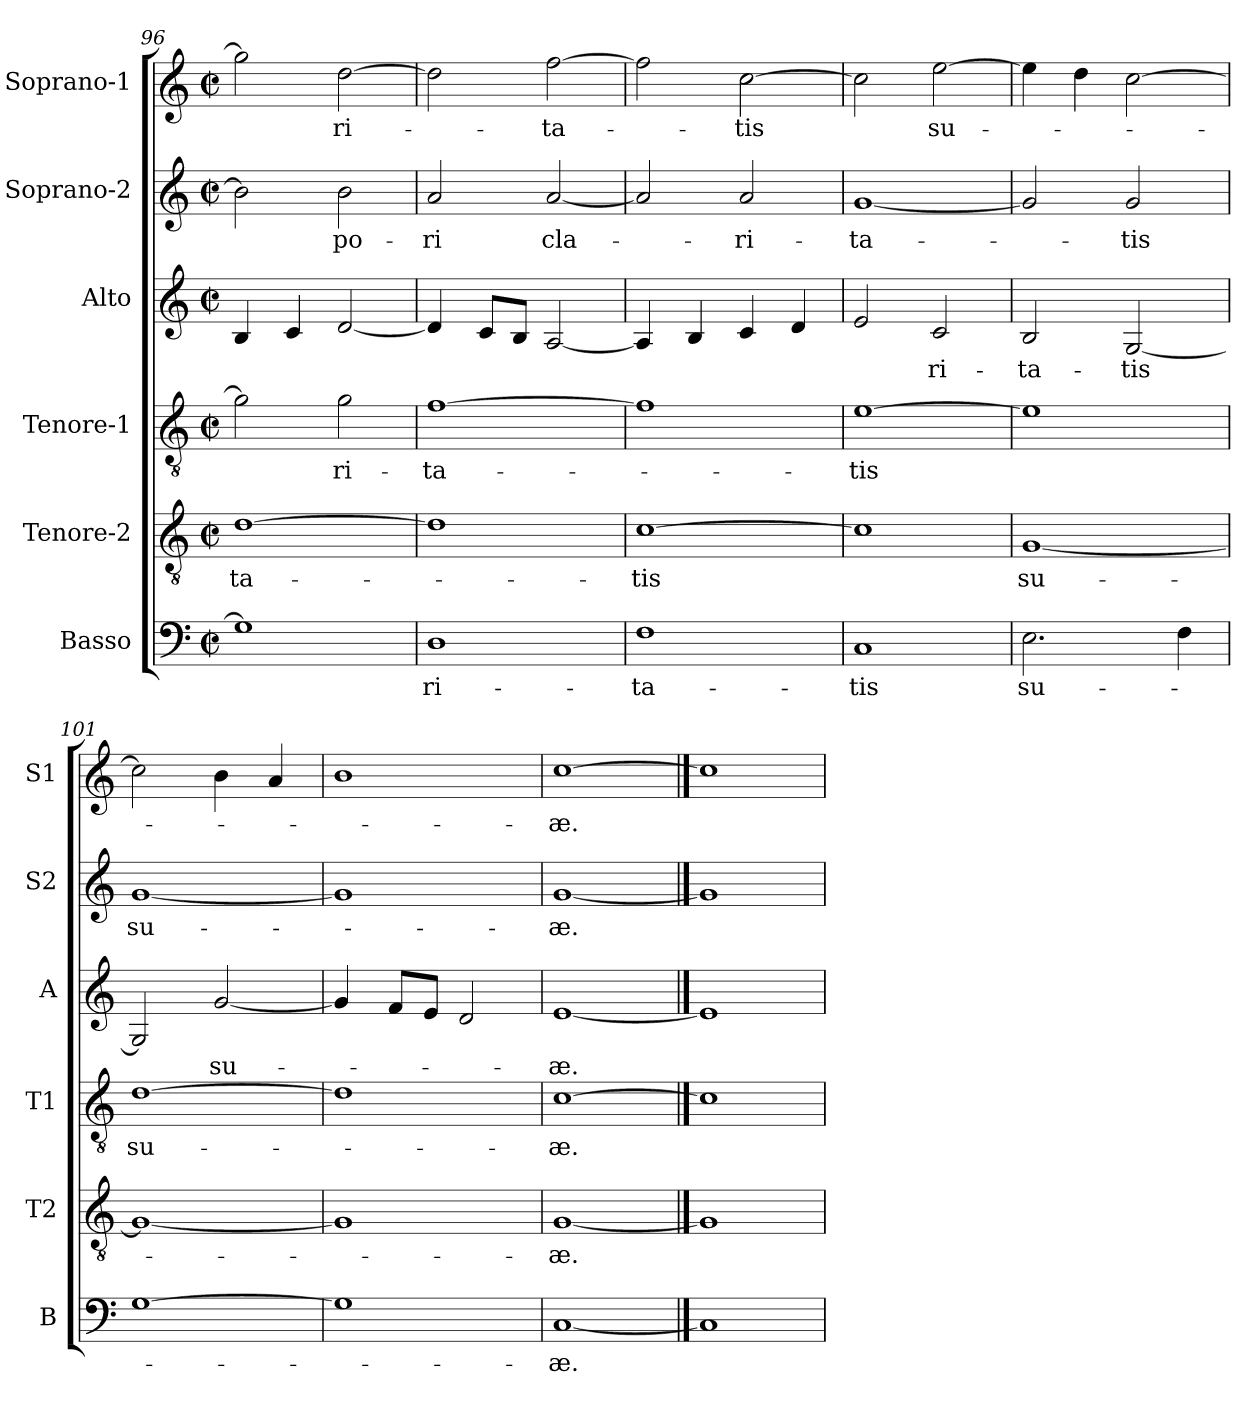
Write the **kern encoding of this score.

**kern	**text	**kern	**text	**kern	**text	**kern	**text	**kern	**text	**kern	**text
*part6	*part6	*part5	*part5	*part4	*part4	*part3	*part3	*part2	*part2	*part1	*part1
*staff6	*staff6	*staff5	*staff5	*staff4	*staff4	*staff3	*staff3	*staff2	*staff2	*staff1	*staff1
*I"Basso	*	*I"Tenore-2	*	*I"Tenore-1	*	*I"Alto	*	*I"Soprano-2	*	*I"Soprano-1	*
*I'B	*	*I'T2	*	*I'T1	*	*I'A	*	*I'S2	*	*I'S1	*
*clefF4	*	*clefGv2	*	*clefGv2	*	*clefG2	*	*clefG2	*	*clefG2	*
*k[]	*	*k[]	*	*k[]	*	*k[]	*	*k[]	*	*k[]	*
*C:	*	*C:	*	*C:	*	*C:	*	*C:	*	*C:	*
*M2/2	*	*M2/2	*	*M2/2	*	*M2/2	*	*M2/2	*	*M2/2	*
*met(c|)	*	*met(c|)	*	*met(c|)	*	*met(c|)	*	*met(c|)	*	*met(c|)	*
=96	=96	=96	=96	=96	=96	=96	=96	=96	=96	=96	=96
!	!	!	!LO:LY:b	!	!	!	!	!	!	!	!
1G]	.	[1d	-ta-	2g\]	.	4B/	.	2b\]	.	2gg\]	.
.	.	.	.	.	.	4c/	.	.	.	.	.
!	!	!	!	!	!LO:LY:b	!	!	!	!LO:LY:b	!	!LO:LY:b
.	.	.	.	2g\	-ri-	[2d/	.	2b\	-po-	[2dd\	-ri-
!!LO:LB:g=z
=97	=97	=97	=97	=97	=97	=97	=97	=97	=97	=97	=97
!	!LO:LY:b	!	!	!	!LO:LY:b	!	!	!	!LO:LY:b	!	!
1D	-ri-	1d]	.	[1f	-ta-	4d/]	.	2a/	-ri	2dd\]	.
.	.	.	.	.	.	8c/L	.	.	.	.	.
.	.	.	.	.	.	8B/J	.	.	.	.	.
!	!	!	!	!	!	!	!	!	!LO:LY:b	!	!LO:LY:b
.	.	.	.	.	.	[2A/	.	[2a/	cla-	[2ff\	-ta-
=98	=98	=98	=98	=98	=98	=98	=98	=98	=98	=98	=98
!	!LO:LY:b	!	!LO:LY:b	!	!	!	!	!	!	!	!
1F	-ta-	[1c	-tis	1f]	.	4A/]	.	2a/]	.	2ff\]	.
.	.	.	.	.	.	4B/	.	.	.	.	.
!	!	!	!	!	!	!	!	!	!LO:LY:b	!	!LO:LY:b
.	.	.	.	.	.	4c/	.	2a/	-ri-	[2cc\	-tis
.	.	.	.	.	.	4d/	.	.	.	.	.
=99	=99	=99	=99	=99	=99	=99	=99	=99	=99	=99	=99
!	!LO:LY:b	!	!	!	!LO:LY:b	!	!	!	!LO:LY:b	!	!
1C	-tis	1c]	.	[1e	-tis	2e/	.	[1g	-ta-	2cc\]	.
!	!	!	!	!	!	!	!LO:LY:b	!	!	!	!LO:LY:b
.	.	.	.	.	.	2c/	-ri-	.	.	[2ee\	su-
=100	=100	=100	=100	=100	=100	=100	=100	=100	=100	=100	=100
!	!LO:LY:b	!	!LO:LY:b	!	!	!	!LO:LY:b	!	!	!	!
2.E\	su-	[1G	su-	1e]	.	2B/	-ta-	2g/]	.	4ee\]	.
.	.	.	.	.	.	.	.	.	.	4dd\	.
!	!	!	!	!	!	!	!LO:LY:b	!	!LO:LY:b	!	!
.	.	.	.	.	.	[2G/	-tis	2g/	-tis	[2cc\	.
4F\	.	.	.	.	.	.	.	.	.	.	.
=101	=101	=101	=101	=101	=101	=101	=101	=101	=101	=101	=101
!	!	!	!	!	!LO:LY:b	!	!	!	!LO:LY:b	!	!
[1G	.	1G_	.	[1d	su-	2G/]	.	[1g	su-	2cc\]	.
!	!	!	!	!	!	!	!LO:LY:b	!	!	!	!
.	.	.	.	.	.	[2g/	su-	.	.	4b\	.
.	.	.	.	.	.	.	.	.	.	4a/	.
=102	=102	=102	=102	=102	=102	=102	=102	=102	=102	=102	=102
1G]	.	1G]	.	1d]	.	4g/]	.	1g]	.	1b	.
.	.	.	.	.	.	8f/L	.	.	.	.	.
.	.	.	.	.	.	8e/J	.	.	.	.	.
.	.	.	.	.	.	2d/	.	.	.	.	.
=103	=103	=103	=103	=103	=103	=103	=103	=103	=103	=103	=103
!	!LO:LY:b	!	!LO:LY:b	!	!LO:LY:b	!	!LO:LY:b	!	!LO:LY:b	!	!LO:LY:b
[1C	-æ.	[1G	-æ.	[1c	-æ.	[1e	-æ.	[1g	-æ.	[1cc	-æ.
==104	==104	==104	==104	==104	==104	==104	==104	==104	==104	==104	==104
1C]	.	1G]	.	1c]	.	1e]	.	1g]	.	1cc]	.
=	=	=	=	=	=	=	=	=	=	=	=
*-	*-	*-	*-	*-	*-	*-	*-	*-	*-	*-	*-
